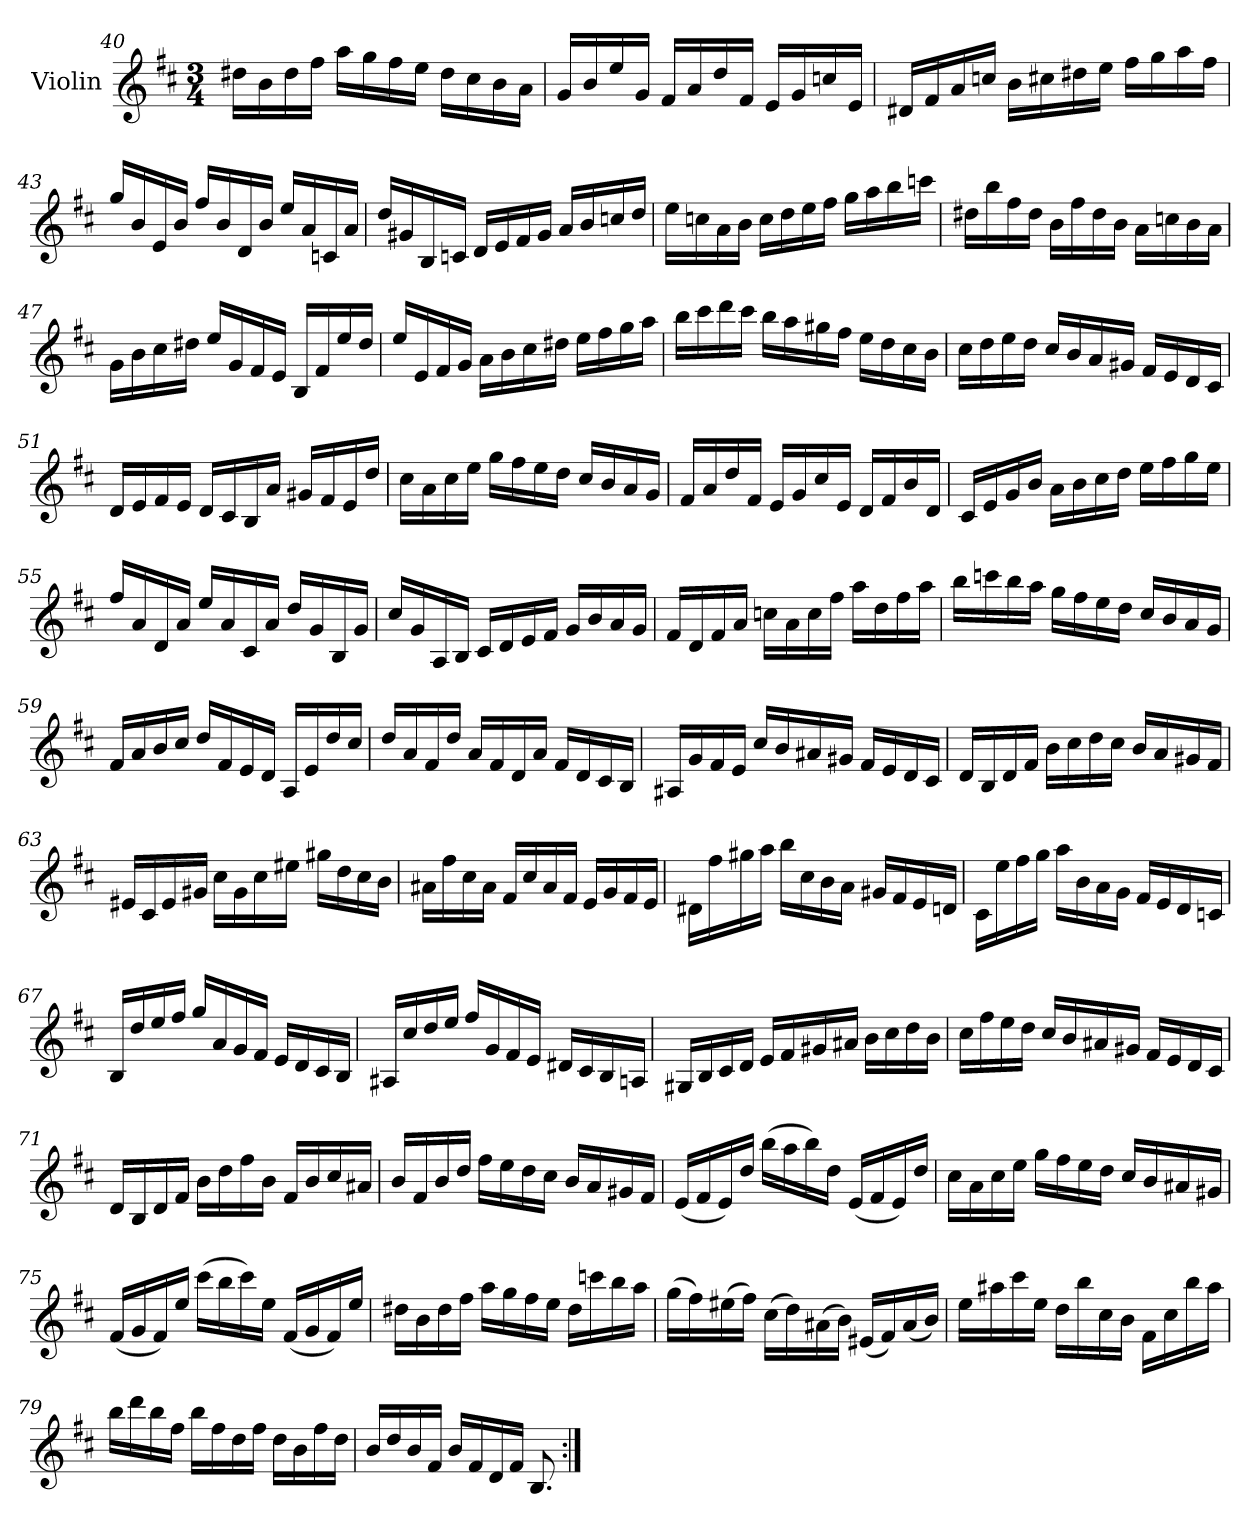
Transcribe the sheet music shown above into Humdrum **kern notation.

**kern
*part1
*staff1
*I"Violin
*I'Vln
*clefG2
*k[f#c#]
*M3/4
=40
16dd#X\LL
16b\
16dd#\
16ff#\JJ
16aa\LL
16gg\
16ff#\
16ee\JJ
16dd#\LL
16cc#\
16b\
16a\JJ
=41
16g/LL
16b/
16ee/
16g/JJ
16f#/LL
16a/
16dd/
16f#/JJ
16e/LL
16g/
16ccn/
16e/JJ
=42
16d#X/LL
16f#/
16a/
16ccn/JJ
16b\LL
16cc#X\
16dd#X\
16ee\JJ
16ff#\LL
16gg\
16aa\
16ff#\JJ
=43
16gg/LL
16b/
16e/
16b/JJ
16ff#/LL
16b/
16d/
16b/JJ
16ee/LL
16a/
16cn/
16a/JJ
=44
16dd/LL
16g#X/
16B/
16cn/JJ
16d/LL
16e/
16f#/
16g#/JJ
16a/LL
16b/
16ccn/
16dd/JJ
=45
16ee\LL
16ccn\
16a\
16b\JJ
16cc\LL
16dd\
16ee\
16ff#\JJ
16gg\LL
16aa\
16bb\
16cccn\JJ
=46
16dd#X\LL
16bb\
16ff#\
16dd#\JJ
16b\LL
16ff#\
16dd#\
16b\JJ
16a\LL
16ccn\
16b\
16a\JJ
=47
16g\LL
16b\
16cc#\
16dd#X\JJ
16ee/LL
16g/
16f#/
16e/JJ
16B/LL
16f#/
16ee/
16dd#/JJ
=48
16ee/LL
16e/
16f#/
16g/JJ
16a\LL
16b\
16cc#\
16dd#X\JJ
16ee\LL
16ff#\
16gg\
16aa\JJ
=49
16bb\LL
16ccc#\
16ddd\
16ccc#\JJ
16bb\LL
16aa\
16gg#X\
16ff#\JJ
16ee\LL
16dd\
16cc#\
16b\JJ
=50
16cc#\LL
16dd\
16ee\
16dd\JJ
16cc#/LL
16b/
16a/
16g#X/JJ
16f#/LL
16e/
16d/
16c#/JJ
=51
16d/LL
16e/
16f#/
16e/JJ
16d/LL
16c#/
16B/
16a/JJ
16g#X/LL
16f#/
16e/
16dd/JJ
=52
16cc#\LL
16a\
16cc#\
16ee\JJ
16gg\LL
16ff#\
16ee\
16dd\JJ
16cc#/LL
16b/
16a/
16g/JJ
=53
16f#/LL
16a/
16dd/
16f#/JJ
16e/LL
16g/
16cc#/
16e/JJ
16d/LL
16f#/
16b/
16d/JJ
=54
16c#/LL
16e/
16g/
16b/JJ
16a\LL
16b\
16cc#\
16dd\JJ
16ee\LL
16ff#\
16gg\
16ee\JJ
=55
16ff#/LL
16a/
16d/
16a/JJ
16ee/LL
16a/
16c#/
16a/JJ
16dd/LL
16g/
16B/
16g/JJ
=56
16cc#/LL
16g/
16A/
16B/JJ
16c#/LL
16d/
16e/
16f#/JJ
16g/LL
16b/
16a/
16g/JJ
=57
16f#/LL
16d/
16f#/
16a/JJ
16ccn\LL
16a\
16cc\
16ff#\JJ
16aa\LL
16dd\
16ff#\
16aa\JJ
=58
16bb\LL
16cccn\
16bb\
16aa\JJ
16gg\LL
16ff#\
16ee\
16dd\JJ
16cc#/LL
16b/
16a/
16g/JJ
=59
16f#/LL
16a/
16b/
16cc#/JJ
16dd/LL
16f#/
16e/
16d/JJ
16A/LL
16e/
16dd/
16cc#/JJ
=60
16dd/LL
16a/
16f#/
16dd/JJ
16a/LL
16f#/
16d/
16a/JJ
16f#/LL
16d/
16c#/
16B/JJ
=61
16A#X/LL
16g/
16f#/
16e/JJ
16cc#/LL
16b/
16a#X/
16g#X/JJ
16f#/LL
16e/
16d/
16c#/JJ
=62
16d/LL
16B/
16d/
16f#/JJ
16b\LL
16cc#\
16dd\
16cc#\JJ
16b/LL
16a/
16g#X/
16f#/JJ
=63
16e#X/LL
16c#/
16e#/
16g#X/JJ
16cc#\LL
16g#\
16cc#\
16ee#X\JJ
16gg#X\LL
16dd\
16cc#\
16b\JJ
=64
16a#X\LL
16ff#\
16cc#\
16a#\JJ
16f#/LL
16cc#/
16a#/
16f#/JJ
16e/LL
16g/
16f#/
16e/JJ
=65
16d#X\LL
16ff#\
16gg#X\
16aa\JJ
16bb\LL
16cc#\
16b\
16a\JJ
16g#X/LL
16f#/
16e/
16dn/JJ
=66
16c#\LL
16ee\
16ff#\
16gg\JJ
16aa\LL
16b\
16a\
16g\JJ
16f#/LL
16e/
16d/
16cn/JJ
=67
16B/LL
16dd/
16ee/
16ff#/JJ
16gg/LL
16a/
16g/
16f#/JJ
16e/LL
16d/
16c#/
16B/JJ
=68
16A#X/LL
16cc#/
16dd/
16ee/JJ
16ff#/LL
16g/
16f#/
16e/JJ
16d#X/LL
16c#/
16B/
16An/JJ
=69
16G#X/LL
16B/
16c#/
16d/JJ
16e/LL
16f#/
16g#X/
16a#X/JJ
16b\LL
16cc#\
16dd\
16b\JJ
=70
16cc#\LL
16ff#\
16ee\
16dd\JJ
16cc#/LL
16b/
16a#X/
16g#X/JJ
16f#/LL
16e/
16d/
16c#/JJ
=71
16d/LL
16B/
16d/
16f#/JJ
16b\LL
16dd\
16ff#\
16b\JJ
16f#/LL
16b/
16cc#/
16a#X/JJ
=72
16b/LL
16f#/
16b/
16dd/JJ
16ff#\LL
16ee\
16dd\
16cc#\JJ
16b/LL
16a/
16g#X/
16f#/JJ
=73
(16e/LL
16f#/
16e/)
16dd/JJ
(16bb\LL
16aa\
16bb\)
16dd\JJ
(16e/LL
16f#/
16e/)
16dd/JJ
=74
16cc#\LL
16a\
16cc#\
16ee\JJ
16gg\LL
16ff#\
16ee\
16dd\JJ
16cc#/LL
16b/
16a#X/
16g#X/JJ
=75
(16f#/LL
16g/
16f#/)
16ee/JJ
(16ccc#\LL
16bb\
16ccc#\)
16ee\JJ
(16f#/LL
16g/
16f#/)
16ee/JJ
=76
16dd#X\LL
16b\
16dd#\
16ff#\JJ
16aa\LL
16gg\
16ff#\
16ee\JJ
16dd#\LL
16cccn\
16bb\
16aa\JJ
=77
(16gg\LL
16ff#\)
(16ee#X\
16ff#\JJ)
(16cc#\LL
16dd\)
(16a#X\
16b\JJ)
(16e#X/LL
16f#/)
(16a#/
16b/JJ)
=78
16ee\LL
16aa#X\
16ccc#\
16ee\JJ
16dd\LL
16bb\
16cc#\
16b\JJ
16f#\LL
16cc#\
16bb\
16aa#\JJ
=79
16bb\LL
16ddd\
16bb\
16ff#\JJ
16bb\LL
16ff#\
16dd\
16ff#\JJ
16dd\LL
16b\
16ff#\
16dd\JJ
=80
16b/LL
16dd/
16b/
16f#/JJ
16b/LL
16f#/
16d/
16f#/JJ
8.B/
=:|!
*-
